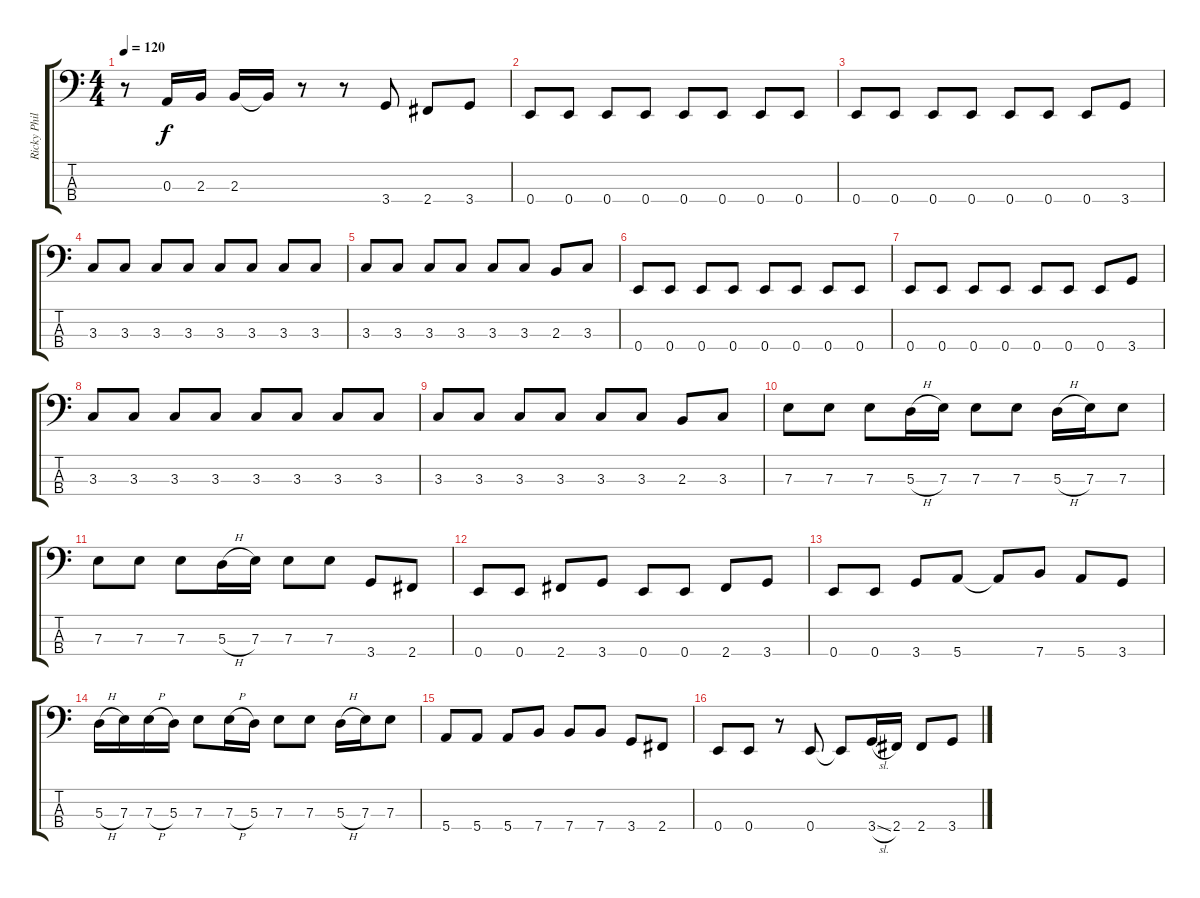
\track ("Ricky Phillips" "Ricky Phil") {instrument electricbassfinger}
\staff {score tabs}
\tuning (G2 D2 A1 E1) {hide}
\ts (4 4)
\tempo 120
\clef f4
\ks c
r.8{dy f} 0.3.16 2.3.16 2.3.16 2.3{t}.16 r.8 r.8 3.4.8 2.4.8 3.4.8 |
0.4.8 0.4.8 0.4.8 0.4.8 0.4.8 0.4.8 0.4.8 0.4.8 |
0.4.8 0.4.8 0.4.8 0.4.8 0.4.8 0.4.8 0.4.8 3.4.8 |
3.3.8 3.3.8 3.3.8 3.3.8 3.3.8 3.3.8 3.3.8 3.3.8 |
3.3.8 3.3.8 3.3.8 3.3.8 3.3.8 3.3.8 2.3.8 3.3.8 |
0.4.8 0.4.8 0.4.8 0.4.8 0.4.8 0.4.8 0.4.8 0.4.8 |
0.4.8 0.4.8 0.4.8 0.4.8 0.4.8 0.4.8 0.4.8 3.4.8 |
3.3.8 3.3.8 3.3.8 3.3.8 3.3.8 3.3.8 3.3.8 3.3.8 |
3.3.8 3.3.8 3.3.8 3.3.8 3.3.8 3.3.8 2.3.8 3.3.8 |
7.3.8 7.3.8 7.3.8 5.3{h}.16 7.3.16 7.3.8 7.3.8 5.3{h}.16 7.3.16 7.3.8 |
7.3.8 7.3.8 7.3.8 5.3{h}.16 7.3.16 7.3.8 7.3.8 3.4.8 2.4.8 |
0.4.8 0.4.8 2.4.8 3.4.8 0.4.8 0.4.8 2.4.8 3.4.8 |
0.4.8 0.4.8 3.4.8 5.4.8 5.4{t}.8 7.4.8 5.4.8 3.4.8 |
5.3{h}.16 7.3.16 7.3{h}.16 5.3.16 7.3.8 7.3{h}.16 5.3.16 7.3.8 7.3.8 5.3{h}.16 7.3.16 7.3.8 |
5.4.8 5.4.8 5.4.8 7.4.8 7.4.8 7.4.8 3.4.8 2.4.8 |
0.4.8 0.4.8 r.8 0.4.8 0.4{t}.8 3.4{sl}.16 2.4.16 2.4.8 3.4.8
